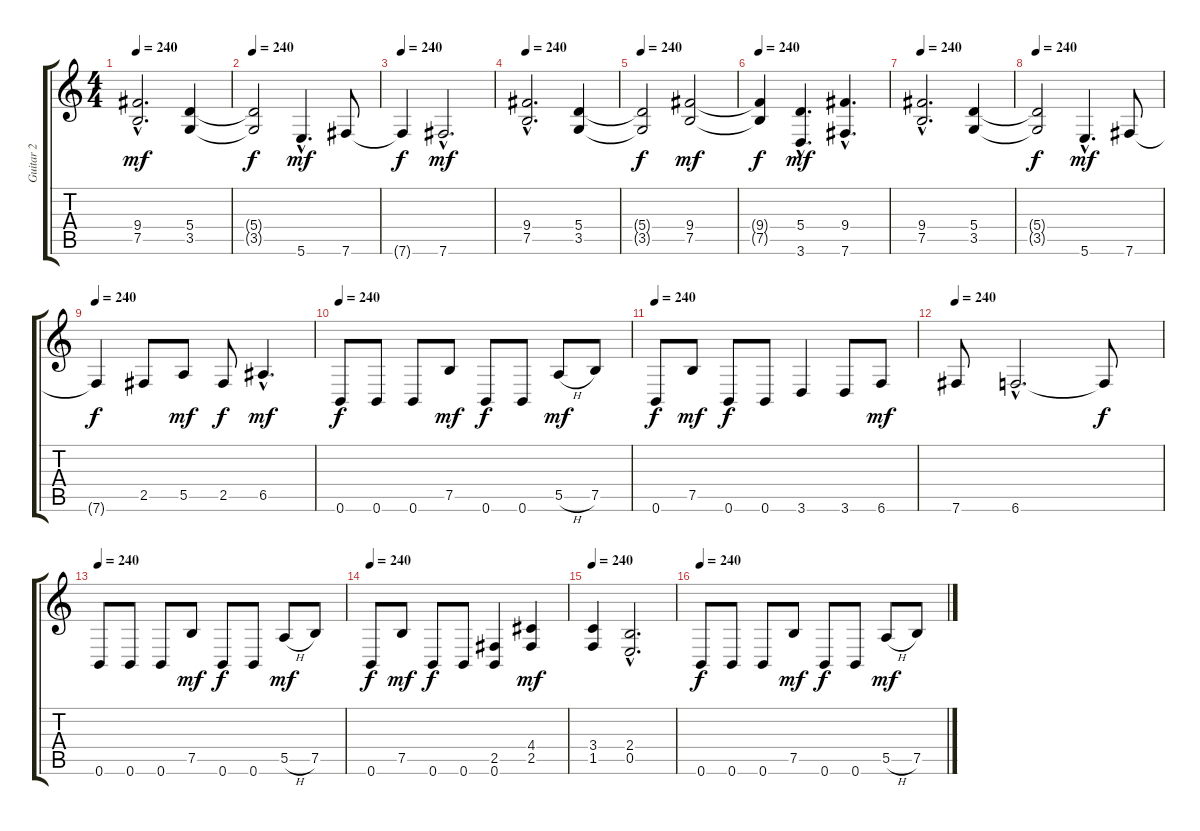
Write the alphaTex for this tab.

\track ("Guitar 2" "Guitar 2") {instrument overdrivenguitar}
\staff {score tabs}
\tuning (B3 Gb3 D3 A2 E2 B1) {hide}
\ts (4 4)
\tempo 240
\clef g2
\ks c
(9.4{hac} 7.5{hac}).2{d dy mf} (5.4 3.5).4 |
\tempo 240
(5.4{t} 3.5{t}).2{dy f} 5.6{hac}.4{d dy mf} 7.6.8 |
\tempo 240
7.6{t}.4{dy f} 7.6{hac}.2{d dy mf} |
\tempo 240
(9.4{hac} 7.5{hac}).2{d} (5.4 3.5).4 |
\tempo 240
(5.4{t} 3.5{t}).2{dy f} (9.4 7.5).2{dy mf} |
\tempo 240
(9.4{t} 7.5{t}).4{dy f} (5.4{hac} 3.6{hac}).4{d dy mf} (9.4{hac} 7.6{hac}).4{d} |
\tempo 240
(9.4{hac} 7.5{hac}).2{d} (5.4 3.5).4 |
\tempo 240
(5.4{t} 3.5{t}).2{dy f} 5.6{hac}.4{d dy mf} 7.6.8 |
\tempo 240
7.6{t}.4{dy f} 2.5.8 5.5.8{dy mf} 2.5.8{dy f} 6.5{hac}.4{d dy mf} |
\tempo 240
0.6.8{dy f} 0.6.8 0.6.8 7.5.8{dy mf} 0.6.8{dy f} 0.6.8 5.5{h}.8{dy mf} 7.5.8 |
\tempo 240
0.6.8{dy f} 7.5.8{dy mf} 0.6.8{dy f} 0.6.8 3.6.4 3.6.8 6.6.8{dy mf} |
\tempo 240
7.6.8 6.6{hac}.2{d} 6.6{t}.8{dy f} |
\tempo 240
0.6.8 0.6.8 0.6.8 7.5.8{dy mf} 0.6.8{dy f} 0.6.8 5.5{h}.8{dy mf} 7.5.8 |
\tempo 240
0.6.8{dy f} 7.5.8{dy mf} 0.6.8{dy f} 0.6.8 (2.5 0.6).4 (4.4 2.5).4{dy mf} |
\tempo 240
(3.4 1.5).4 (2.4{hac} 0.5{hac}).2{d} |
\tempo 240
0.6.8{dy f} 0.6.8 0.6.8 7.5.8{dy mf} 0.6.8{dy f} 0.6.8 5.5{h}.8{dy mf} 7.5.8
